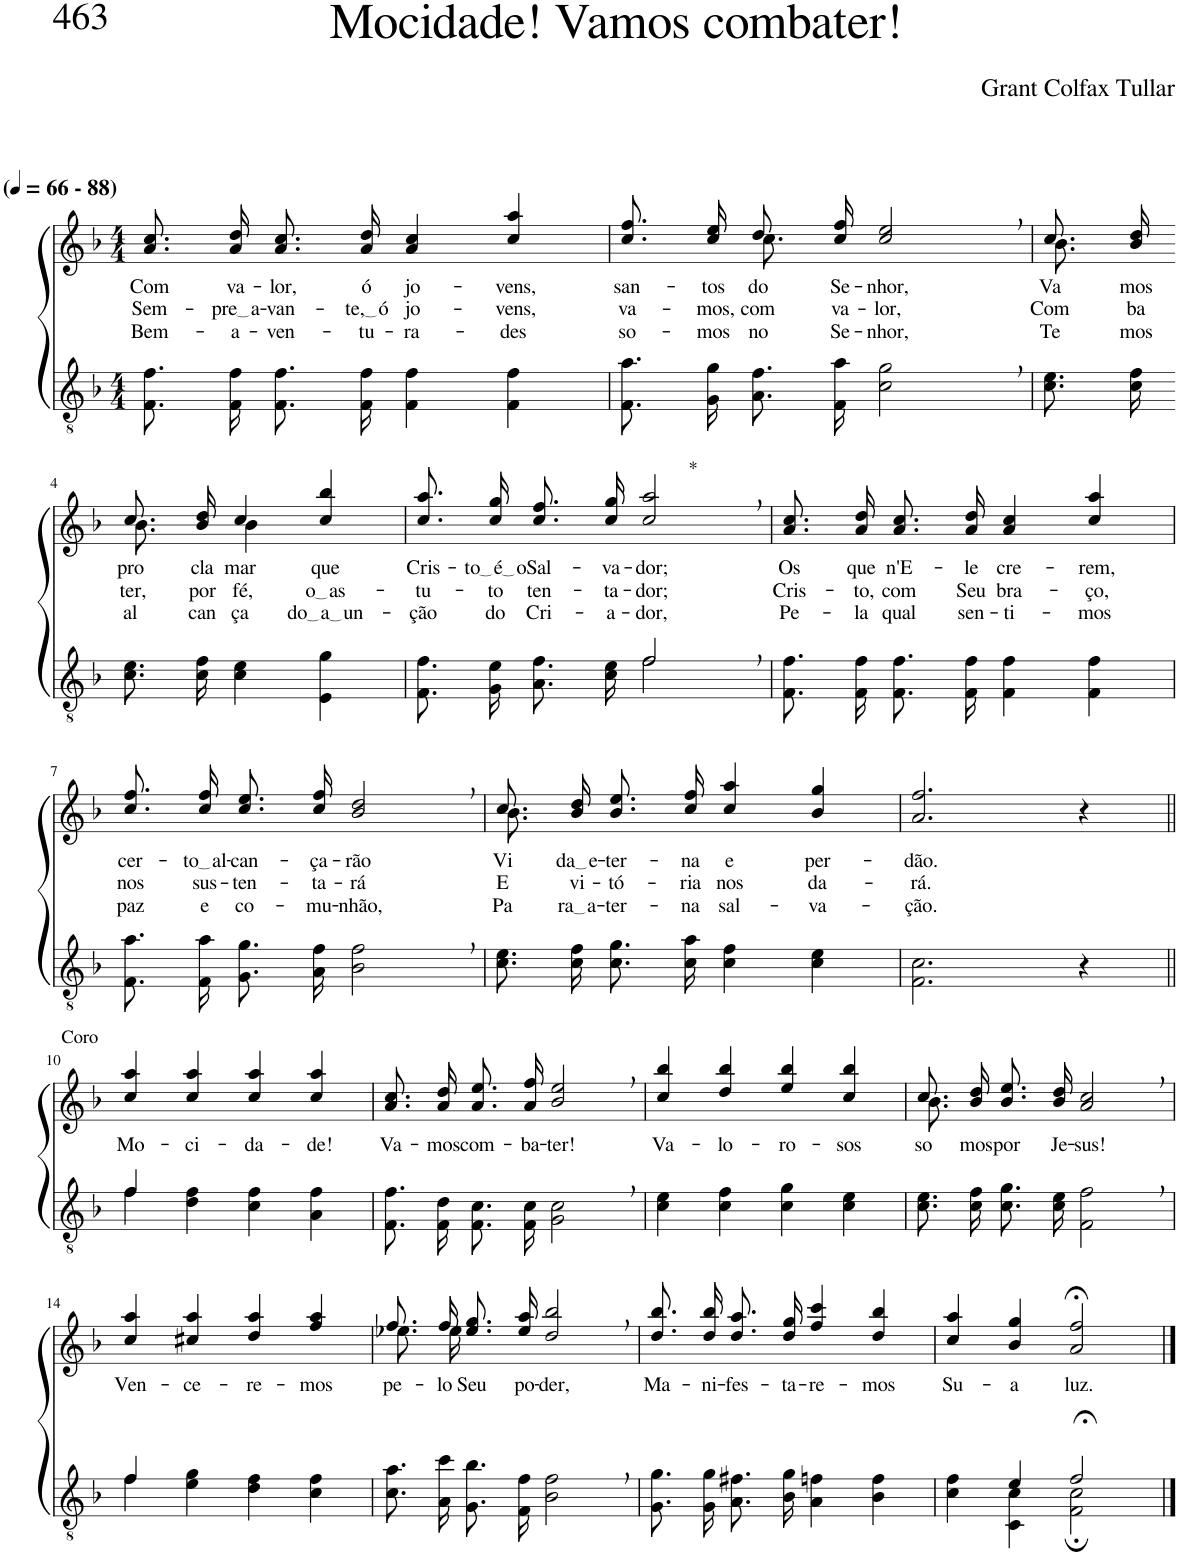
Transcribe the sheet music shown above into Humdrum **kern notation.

**kern	**kern	**text	**text	**text
*part2	*part1	*part1	*part1	*part1
*staff2	*staff1	*staff1	*staff1	*staff1
*I"Parte III e IV	*I"Parte I e II	*	*	*
*clefGv2	*clefG2	*	*	*
*Trd5c9	*Trd5c9	*	*	*
*k[b-]	*k[b-]	*	*	*
*M4/4	*M4/4	*	*	*
*MM66	*MM66	*	*	*
=1	=1	=1	=1	=1
!	!LO:TX:a:B:t=(	!	!	!
!	!LO:TX:a:B:t=- 88)	!	!	!
!	!	!LO:LY:b	!LO:LY:b	!LO:LY:b
8.F\ 8.f\L	8.a\ 8.cc\L	Com	Sem-	Bem-
!	!	!LO:LY:b	!LO:LY:b	!LO:LY:b
16F\ 16f\Jk	16a\ 16dd\Jk	va-	pre a	-a-
!	!	!LO:LY:b	!LO:LY:b	!LO:LY:b
8.F\ 8.f\L	8.a\ 8.cc\L	-lor,	-van-	-ven-
!	!	!LO:LY:b	!LO:LY:b	!LO:LY:b
16F\ 16f\Jk	16a\ 16dd\Jk	ó	te, ó	-tu-
!	!	!LO:LY:b	!LO:LY:b	!LO:LY:b
4F\ 4f\	4a/ 4cc/	jo-	-jo-	-ra-
!	!	!LO:LY:b	!LO:LY:b	!LO:LY:b
4F\ 4f\	4cc/ 4aa/	-vens,	-vens,	-des
=2	=2	=2	=2	=2
!	!	!LO:LY:b	!LO:LY:b	!LO:LY:b
*	*^	*	*	*
8.F\ 8.a\L	8.cc\ 8.ff\L	4ryy	san-	va-	so-
!	!	!	!LO:LY:b	!LO:LY:b	!LO:LY:b
16G\ 16g\Jk	16cc\ 16ee\Jk	.	-tos	-mos,	-mos
!	!	!	!LO:LY:b	!LO:LY:b	!LO:LY:b
8.A\ 8.f\L	8.cc\L	8dd/	do	com	no
.	.	2ryy	.	.	.
!	!	!	!LO:LY:b	!LO:LY:b	!LO:LY:b
16F\ 16a\Jk	16cc\ 16ff\Jk	.	Se-	va-	Se-
!	!	!	!LO:LY:b	!LO:LY:b	!LO:LY:b
2c\, 2g\,	2cc/, 2ee/,	.	-nhor,	-lor,	-nhor,
.	.	8ryy	.	.	.
=3	=3	=3	=3	=3	=3
!	!	!	!LO:LY:b	!LO:LY:b	!LO:LY:b
8.c\ 8.e\L	8.cc\L	8.b-\	Va-	Com-	Te-
!	!	!	!LO:LY:b	!LO:LY:b	!LO:LY:b
16c\ 16f\Jk	16b-\ 16dd\Jk	16ryy	-mos	-ba-	-mos
!!LO:LB:g=z	!!
=4-	=4-	=4-	=4-	=4-	=4-
!	!	!	!LO:LY:b	!LO:LY:b	!LO:LY:b
8.c\ 8.e\L	8.cc\L	8.b-\	pro-	-ter,	al-
!	!	!	!LO:LY:b	!LO:LY:b	!LO:LY:b
16c\ 16f\Jk	16b-\ 16dd\Jk	16ryy	-cla-	por	-can-
!	!	!	!LO:LY:b	!LO:LY:b	!LO:LY:b
4c\ 4e\	4cc/	4b-\	-mar	fé,	-ça-
!	!	!	!LO:LY:b	!LO:LY:b	!LO:LY:b
4E\ 4g\	4cc/ 4bb-/	4ryy	que	o as	do a un
=5	=5	=5	=5	=5	=5
*^	*	*	*	*	*
!	!	!	!	!LO:LY:b	!LO:LY:b	!LO:LY:b
*	*	*v	*v	*	*	*
2ryy	8.F\ 8.f\L	8.cc\ 8.aa\L	Cris-	-tu-	-ção
!	!	!	!LO:LY:b	!LO:LY:b	!LO:LY:b
.	16G\ 16e\Jk	16cc\ 16gg\Jk	to é o	-to	do
!	!	!	!LO:LY:b	!LO:LY:b	!LO:LY:b
.	8.A\ 8.f\L	8.cc\ 8.ff\L	Sal-	ten-	Cri-
!	!	!	!LO:LY:b	!LO:LY:b	!LO:LY:b
.	16c\ 16e\Jk	16cc\ 16gg\Jk	-va-	-ta-	-a-
!	!	!LO:TX:a:t=*	!	!	!
!	!	!	!LO:LY:b	!LO:LY:b	!LO:LY:b
2f,/	2f\	2cc/, 2aa/,	-dor;	-dor;	-dor,
=6	=6	=6	=6	=6	=6
!	!	!	!LO:LY:b	!LO:LY:b	!LO:LY:b
*v	*v	*	*	*	*
8.F\ 8.f\L	8.a\ 8.cc\L	Os	Cris-	Pe-
!	!	!LO:LY:b	!LO:LY:b	!LO:LY:b
16F\ 16f\Jk	16a\ 16dd\Jk	que	-to,	-la
!	!	!LO:LY:b	!LO:LY:b	!LO:LY:b
8.F\ 8.f\L	8.a\ 8.cc\L	n'E-	com	qual
!	!	!LO:LY:b	!LO:LY:b	!LO:LY:b
16F\ 16f\Jk	16a\ 16dd\Jk	-le	Seu	sen-
!	!	!LO:LY:b	!LO:LY:b	!LO:LY:b
4F\ 4f\	4a/ 4cc/	cre-	bra-	-ti-
!	!	!LO:LY:b	!LO:LY:b	!LO:LY:b
4F\ 4f\	4cc/ 4aa/	-rem,	-ço,	-mos
!!LO:LB:g=z
=7	=7	=7	=7	=7
!	!	!LO:LY:b	!LO:LY:b	!LO:LY:b
8.F\ 8.a\L	8.cc\ 8.ff\L	cer-	nos	paz
!	!	!LO:LY:b	!LO:LY:b	!LO:LY:b
16F\ 16a\Jk	16cc\ 16ff\Jk	to al	sus-	e
!	!	!LO:LY:b	!LO:LY:b	!LO:LY:b
8.G\ 8.g\L	8.cc\ 8.ee\L	-can-	-ten-	co-
!	!	!LO:LY:b	!LO:LY:b	!LO:LY:b
16A\ 16f\Jk	16cc\ 16ff\Jk	-ça-	-ta-	-mu-
!	!	!LO:LY:b	!LO:LY:b	!LO:LY:b
2B-\, 2f\,	2b-/, 2dd/,	-rão	-rá	-nhão,
=8	=8	=8	=8	=8
*	*^	*	*	*
!	!	!	!LO:LY:b	!LO:LY:b	!LO:LY:b
8.c\ 8.e\L	8.cc\L	8.b-\	Vi-	E	Pa-
!	!	!	!LO:LY:b	!LO:LY:b	!LO:LY:b
16c\ 16f\Jk	16b-\ 16dd\Jk	2ryy	da e	vi-	ra a
!	!	!	!LO:LY:b	!LO:LY:b	!LO:LY:b
8.c\ 8.g\L	8.b-\ 8.ee\L	.	-ter-	-tó-	-ter-
!	!	!	!LO:LY:b	!LO:LY:b	!LO:LY:b
16c\ 16a\Jk	16cc\ 16ff\Jk	.	-na	-ria	-na
!	!	!	!LO:LY:b	!LO:LY:b	!LO:LY:b
4c\ 4f\	4cc/ 4aa/	.	e	nos	sal-
.	.	4ryy	.	.	.
!	!	!	!LO:LY:b	!LO:LY:b	!LO:LY:b
4c\ 4e\	4b-/ 4gg/	.	per-	da-	-va-
.	.	16ryy	.	.	.
=9	=9	=9	=9	=9	=9
!	!	!	!LO:LY:b	!LO:LY:b	!LO:LY:b
*	*v	*v	*	*	*
2.F\ 2.c\	2.a/ 2.ff/	-dão.	-rá.	-ção.
4r	4r	.	.	.
!!LO:LB:g=z
=10||	=10||	=10||	=10||	=10||
*^	*	*	*	*
!	!	!LO:TX:a:t=Coro	!	!	!
!	!	!	!LO:LY:b	!	!
4f/	4f\	4cc/ 4aa/	Mo-	.	.
!	!	!	!LO:LY:b	!	!
2.ryy	4d\ 4f\	4cc/ 4aa/	-ci-	.	.
!	!	!	!LO:LY:b	!	!
.	4c\ 4f\	4cc/ 4aa/	-da-	.	.
!	!	!	!LO:LY:b	!	!
.	4A\ 4f\	4cc/ 4aa/	-de!	.	.
=11	=11	=11	=11	=11	=11
!	!	!	!LO:LY:b	!	!
*v	*v	*	*	*	*
8.F/ 8.f/L	8.a\ 8.cc\L	Va-	.	.
!	!	!LO:LY:b	!	!
16F/ 16d/Jk	16a\ 16dd\Jk	-mos	.	.
!	!	!LO:LY:b	!	!
8.F/ 8.c/L	8.a\ 8.ee\L	com-	.	.
!	!	!LO:LY:b	!	!
16F/ 16c/Jk	16a\ 16ff\Jk	-ba-	.	.
!	!	!LO:LY:b	!	!
2G\, 2c\,	2b-/, 2ee/,	-ter!	.	.
=12	=12	=12	=12	=12
!	!	!LO:LY:b	!	!
4c\ 4e\	4cc/ 4bb-/	Va-	.	.
!	!	!LO:LY:b	!	!
4c\ 4f\	4dd/ 4bb-/	-lo-	.	.
!	!	!LO:LY:b	!	!
4c\ 4g\	4ee/ 4bb-/	-ro-	.	.
!	!	!LO:LY:b	!	!
4c\ 4e\	4cc/ 4bb-/	-sos	.	.
=13	=13	=13	=13	=13
*	*^	*	*	*
!	!	!	!LO:LY:b	!	!
8.c\ 8.e\L	8.cc\L	8.b-\	so-	.	.
!	!	!	!LO:LY:b	!	!
16c\ 16f\Jk	16b-\ 16dd\Jk	2ryy	-mos	.	.
!	!	!	!LO:LY:b	!	!
8.c\ 8.g\L	8.b-\ 8.ee\L	.	por	.	.
!	!	!	!LO:LY:b	!	!
16c\ 16e\Jk	16b-\ 16dd\Jk	.	Je-	.	.
!	!	!	!LO:LY:b	!	!
2F\, 2f\,	2a/, 2cc/,	.	-sus!	.	.
.	.	4ryy	.	.	.
.	.	16ryy	.	.	.
!!LO:LB:g=z
=14	=14	=14	=14	=14	=14
*^	*	*	*	*	*
!	!	!	!	!LO:LY:b	!	!
*	*	*v	*v	*	*	*
4f/	4f\	4cc/ 4aa/	Ven-	.	.
!	!	!	!LO:LY:b	!	!
2.ryy	4e\ 4g\	4cc#X/ 4aa/	-ce-	.	.
!	!	!	!LO:LY:b	!	!
.	4d\ 4f\	4dd/ 4aa/	-re-	.	.
!	!	!	!LO:LY:b	!	!
.	4c\ 4f\	4ff/ 4aa/	-mos	.	.
=15	=15	=15	=15	=15	=15
*	*	*^	*	*	*
!	!	!	!	!LO:LY:b	!	!
*v	*v	*	*	*	*	*
8.c\ 8.a\L	8.ff/L	8.ee-X\L	pe-	.	.
!	!	!	!LO:LY:b	!	!
16A\ 16cc\Jk	16ff/Jk	16ee-\Jk	-lo	.	.
!	!	!	!LO:LY:b	!	!
8.G\ 8.b-\L	8.ee-\ 8.gg\L	2.ryy	Seu	.	.
!	!	!	!LO:LY:b	!	!
16F\ 16f\Jk	16ee-\ 16aa\Jk	.	po-	.	.
!	!	!	!LO:LY:b	!	!
2B-\, 2f\,	2dd/, 2bb-/,	.	-der,	.	.
*	*v	*v	*	*	*
=16	=16	=16	=16	=16
!	!	!LO:LY:b	!	!
8.G\ 8.g\L	8.dd\ 8.bb-\L	Ma-	.	.
!	!	!LO:LY:b	!	!
16G\ 16g\Jk	16dd\ 16bb-\Jk	-ni-	.	.
!	!	!LO:LY:b	!	!
8.A\ 8.f#X\L	8.dd\ 8.aa\L	-fes-	.	.
!	!	!LO:LY:b	!	!
16B-\ 16g\Jk	16dd\ 16gg\Jk	-ta-	.	.
!	!	!LO:LY:b	!	!
4A\ 4fn\	4ff/ 4ccc/	-re-	.	.
!	!	!LO:LY:b	!	!
4B-\ 4f\	4dd/ 4bb-/	-mos	.	.
=17	=17	=17	=17	=17
*^	*	*	*	*
!	!	!	!LO:LY:b	!	!
4ryy	4c\ 4f\	4cc/ 4aa/	Su-	.	.
!	!	!	!LO:LY:b	!	!
4e/	4C\ 4c\	4b-/ 4gg/	-a	.	.
!	!	!	!LO:LY:b	!	!
2f;</	2F\; 2c\;	2a/;< 2ff/;<	luz.	.	.
*v	*v	*	*	*	*
==	==	==	==	==
*-	*-	*-	*-	*-
